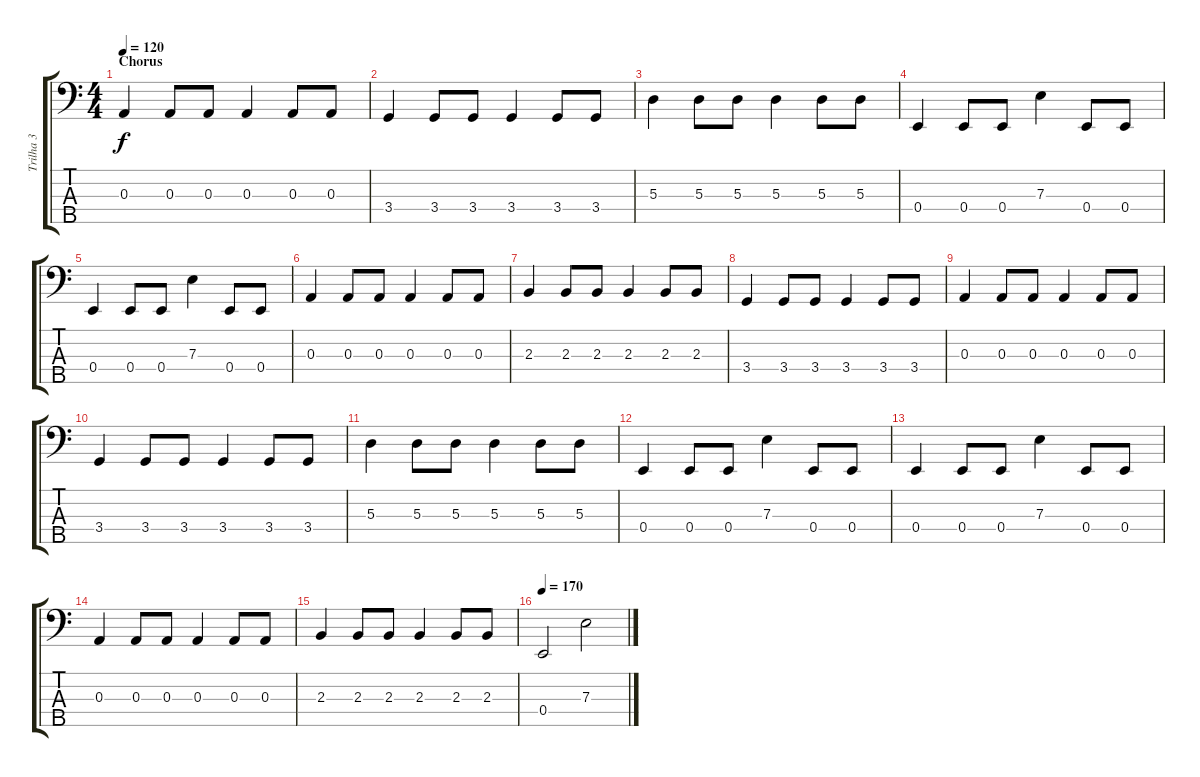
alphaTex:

\track ("Trilha 3" "Trilha 3") {instrument electricbassfinger}
\staff {score tabs}
\tuning (G2 D2 A1 E1 B0) {hide}
\ts (4 4)
\section ("" "Chorus")
\tempo 120
\clef f4
\ks c
0.3.4{dy f} 0.3.8 0.3.8 0.3.4 0.3.8 0.3.8 |
3.4.4 3.4.8 3.4.8 3.4.4 3.4.8 3.4.8 |
5.3.4 5.3.8 5.3.8 5.3.4 5.3.8 5.3.8 |
0.4.4 0.4.8 0.4.8 7.3.4 0.4.8 0.4.8 |
0.4.4 0.4.8 0.4.8 7.3.4 0.4.8 0.4.8 |
0.3.4 0.3.8 0.3.8 0.3.4 0.3.8 0.3.8 |
2.3.4 2.3.8 2.3.8 2.3.4 2.3.8 2.3.8 |
3.4.4 3.4.8 3.4.8 3.4.4 3.4.8 3.4.8 |
0.3.4 0.3.8 0.3.8 0.3.4 0.3.8 0.3.8 |
3.4.4 3.4.8 3.4.8 3.4.4 3.4.8 3.4.8 |
5.3.4 5.3.8 5.3.8 5.3.4 5.3.8 5.3.8 |
0.4.4 0.4.8 0.4.8 7.3.4 0.4.8 0.4.8 |
0.4.4 0.4.8 0.4.8 7.3.4 0.4.8 0.4.8 |
0.3.4 0.3.8 0.3.8 0.3.4 0.3.8 0.3.8 |
2.3.4 2.3.8 2.3.8 2.3.4 2.3.8 2.3.8 |
\tempo 170
0.4.2 7.3.2
